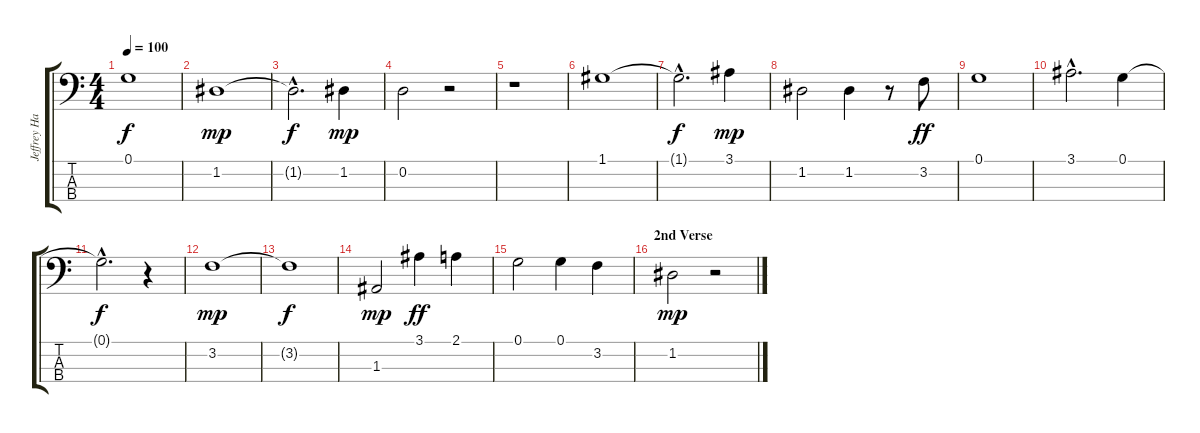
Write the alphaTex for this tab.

\track ("Jeffrey Hammond-Hammond - acoustic bass" "Jeffrey Ha") {instrument acousticbass}
\staff {score tabs}
\tuning (G2 D2 A1 E1) {hide}
\ts (4 4)
\tempo 100
\clef f4
\ks c
0.1{t}.1{dy f} |
1.2.1{dy mp} |
1.2{hac t}.2{d dy f} 1.2.4{dy mp} |
0.2.2 r.2 |
r.1 |
1.1.1 |
1.1{hac t}.2{d dy f} 3.1.4{dy mp} |
1.2.2 1.2.4 r.8 3.2.8{dy ff} |
0.1.1 |
3.1{hac}.2{d} 0.1.4 |
0.1{hac t}.2{d dy f} r.4 |
3.2.1{dy mp} |
3.2{t}.1{dy f} |
1.3.2{dy mp} 3.1.4{dy ff} 2.1.4 |
0.1.2 0.1.4 3.2.4 |
\section ("" "2nd Verse")
1.2.2{dy mp} r.2
